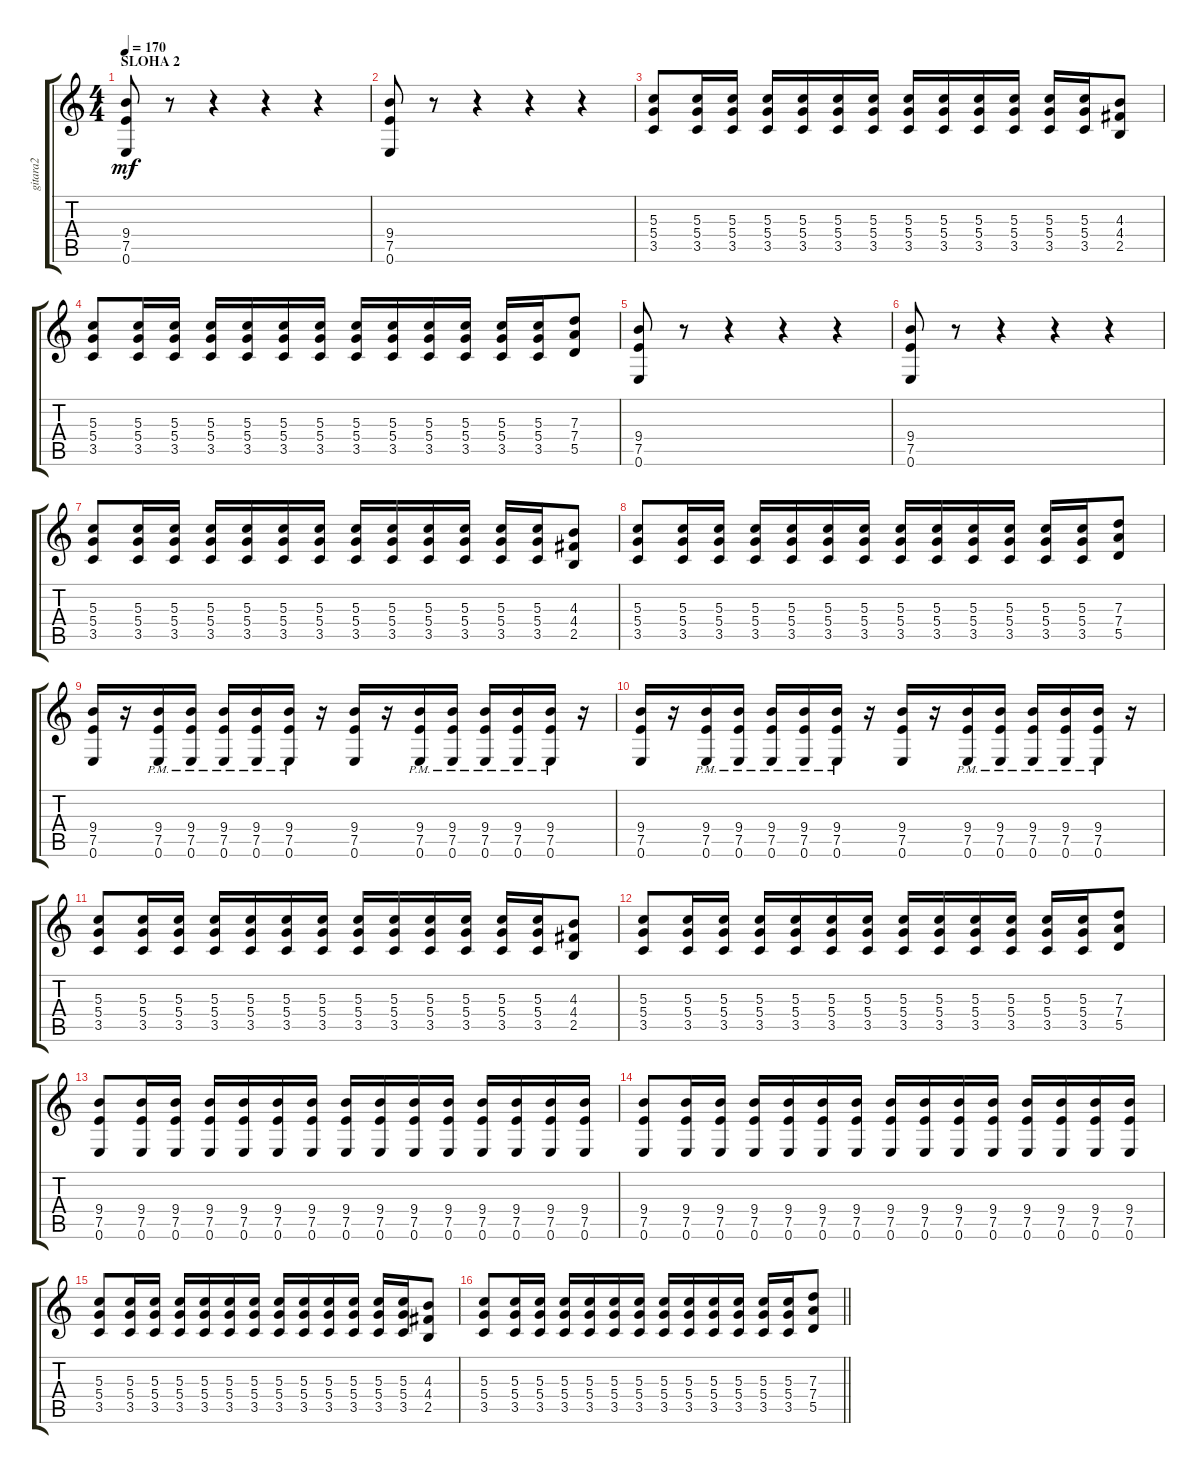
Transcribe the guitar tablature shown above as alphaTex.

\track ("gitara2" "gitara2") {instrument overdrivenguitar}
\staff {score tabs}
\tuning (E4 B3 G3 D3 A2 E2) {hide}
\ts (4 4)
\section ("" "SLOHA 2")
\tempo 170
\clef g2
\ks c
(9.4 7.5 0.6).8{dy mf} r.8 r.4 r.4 r.4 |
(9.4 7.5 0.6).8 r.8 r.4 r.4 r.4 |
(5.3 5.4 3.5).8 (5.3 5.4 3.5).16 (5.3 5.4 3.5).16 (5.3 5.4 3.5).16 (5.3 5.4 3.5).16 (5.3 5.4 3.5).16 (5.3 5.4 3.5).16 (5.3 5.4 3.5).16 (5.3 5.4 3.5).16 (5.3 5.4 3.5).16 (5.3 5.4 3.5).16 (5.3 5.4 3.5).16 (5.3 5.4 3.5).16 (4.3 4.4 2.5).8 |
(5.3 5.4 3.5).8 (5.3 5.4 3.5).16 (5.3 5.4 3.5).16 (5.3 5.4 3.5).16 (5.3 5.4 3.5).16 (5.3 5.4 3.5).16 (5.3 5.4 3.5).16 (5.3 5.4 3.5).16 (5.3 5.4 3.5).16 (5.3 5.4 3.5).16 (5.3 5.4 3.5).16 (5.3 5.4 3.5).16 (5.3 5.4 3.5).16 (7.3 7.4 5.5).8 |
(9.4 7.5 0.6).8 r.8 r.4 r.4 r.4 |
(9.4 7.5 0.6).8 r.8 r.4 r.4 r.4 |
(5.3 5.4 3.5).8 (5.3 5.4 3.5).16 (5.3 5.4 3.5).16 (5.3 5.4 3.5).16 (5.3 5.4 3.5).16 (5.3 5.4 3.5).16 (5.3 5.4 3.5).16 (5.3 5.4 3.5).16 (5.3 5.4 3.5).16 (5.3 5.4 3.5).16 (5.3 5.4 3.5).16 (5.3 5.4 3.5).16 (5.3 5.4 3.5).16 (4.3 4.4 2.5).8 |
(5.3 5.4 3.5).8 (5.3 5.4 3.5).16 (5.3 5.4 3.5).16 (5.3 5.4 3.5).16 (5.3 5.4 3.5).16 (5.3 5.4 3.5).16 (5.3 5.4 3.5).16 (5.3 5.4 3.5).16 (5.3 5.4 3.5).16 (5.3 5.4 3.5).16 (5.3 5.4 3.5).16 (5.3 5.4 3.5).16 (5.3 5.4 3.5).16 (7.3 7.4 5.5).8 |
(9.4 7.5 0.6).16 r.16 (9.4{pm} 7.5{pm} 0.6{pm}).16 (9.4{pm} 7.5{pm} 0.6{pm}).16 (9.4{pm} 7.5{pm} 0.6{pm}).16 (9.4{pm} 7.5{pm} 0.6{pm}).16 (9.4{pm} 7.5{pm} 0.6{pm}).16 r.16 (9.4 7.5 0.6).16 r.16 (9.4{pm} 7.5{pm} 0.6{pm}).16 (9.4{pm} 7.5{pm} 0.6{pm}).16 (9.4{pm} 7.5{pm} 0.6{pm}).16 (9.4{pm} 7.5{pm} 0.6{pm}).16 (9.4{pm} 7.5{pm} 0.6{pm}).16 r.16 |
(9.4 7.5 0.6).16 r.16 (9.4{pm} 7.5{pm} 0.6{pm}).16 (9.4{pm} 7.5{pm} 0.6{pm}).16 (9.4{pm} 7.5{pm} 0.6{pm}).16 (9.4{pm} 7.5{pm} 0.6{pm}).16 (9.4{pm} 7.5{pm} 0.6{pm}).16 r.16 (9.4 7.5 0.6).16 r.16 (9.4{pm} 7.5{pm} 0.6{pm}).16 (9.4{pm} 7.5{pm} 0.6{pm}).16 (9.4{pm} 7.5{pm} 0.6{pm}).16 (9.4{pm} 7.5{pm} 0.6{pm}).16 (9.4{pm} 7.5{pm} 0.6{pm}).16 r.16 |
(5.3 5.4 3.5).8 (5.3 5.4 3.5).16 (5.3 5.4 3.5).16 (5.3 5.4 3.5).16 (5.3 5.4 3.5).16 (5.3 5.4 3.5).16 (5.3 5.4 3.5).16 (5.3 5.4 3.5).16 (5.3 5.4 3.5).16 (5.3 5.4 3.5).16 (5.3 5.4 3.5).16 (5.3 5.4 3.5).16 (5.3 5.4 3.5).16 (4.3 4.4 2.5).8 |
(5.3 5.4 3.5).8 (5.3 5.4 3.5).16 (5.3 5.4 3.5).16 (5.3 5.4 3.5).16 (5.3 5.4 3.5).16 (5.3 5.4 3.5).16 (5.3 5.4 3.5).16 (5.3 5.4 3.5).16 (5.3 5.4 3.5).16 (5.3 5.4 3.5).16 (5.3 5.4 3.5).16 (5.3 5.4 3.5).16 (5.3 5.4 3.5).16 (7.3 7.4 5.5).8 |
(9.4 7.5 0.6).8 (9.4 7.5 0.6).16 (9.4 7.5 0.6).16 (9.4 7.5 0.6).16 (9.4 7.5 0.6).16 (9.4 7.5 0.6).16 (9.4 7.5 0.6).16 (9.4 7.5 0.6).16 (9.4 7.5 0.6).16 (9.4 7.5 0.6).16 (9.4 7.5 0.6).16 (9.4 7.5 0.6).16 (9.4 7.5 0.6).16 (9.4 7.5 0.6).16 (9.4 7.5 0.6).16 |
(9.4 7.5 0.6).8 (9.4 7.5 0.6).16 (9.4 7.5 0.6).16 (9.4 7.5 0.6).16 (9.4 7.5 0.6).16 (9.4 7.5 0.6).16 (9.4 7.5 0.6).16 (9.4 7.5 0.6).16 (9.4 7.5 0.6).16 (9.4 7.5 0.6).16 (9.4 7.5 0.6).16 (9.4 7.5 0.6).16 (9.4 7.5 0.6).16 (9.4 7.5 0.6).16 (9.4 7.5 0.6).16 |
(5.3 5.4 3.5).8 (5.3 5.4 3.5).16 (5.3 5.4 3.5).16 (5.3 5.4 3.5).16 (5.3 5.4 3.5).16 (5.3 5.4 3.5).16 (5.3 5.4 3.5).16 (5.3 5.4 3.5).16 (5.3 5.4 3.5).16 (5.3 5.4 3.5).16 (5.3 5.4 3.5).16 (5.3 5.4 3.5).16 (5.3 5.4 3.5).16 (4.3 4.4 2.5).8 |
\barLineRight lightlight
(5.3 5.4 3.5).8 (5.3 5.4 3.5).16 (5.3 5.4 3.5).16 (5.3 5.4 3.5).16 (5.3 5.4 3.5).16 (5.3 5.4 3.5).16 (5.3 5.4 3.5).16 (5.3 5.4 3.5).16 (5.3 5.4 3.5).16 (5.3 5.4 3.5).16 (5.3 5.4 3.5).16 (5.3 5.4 3.5).16 (5.3 5.4 3.5).16 (7.3 7.4 5.5).8
